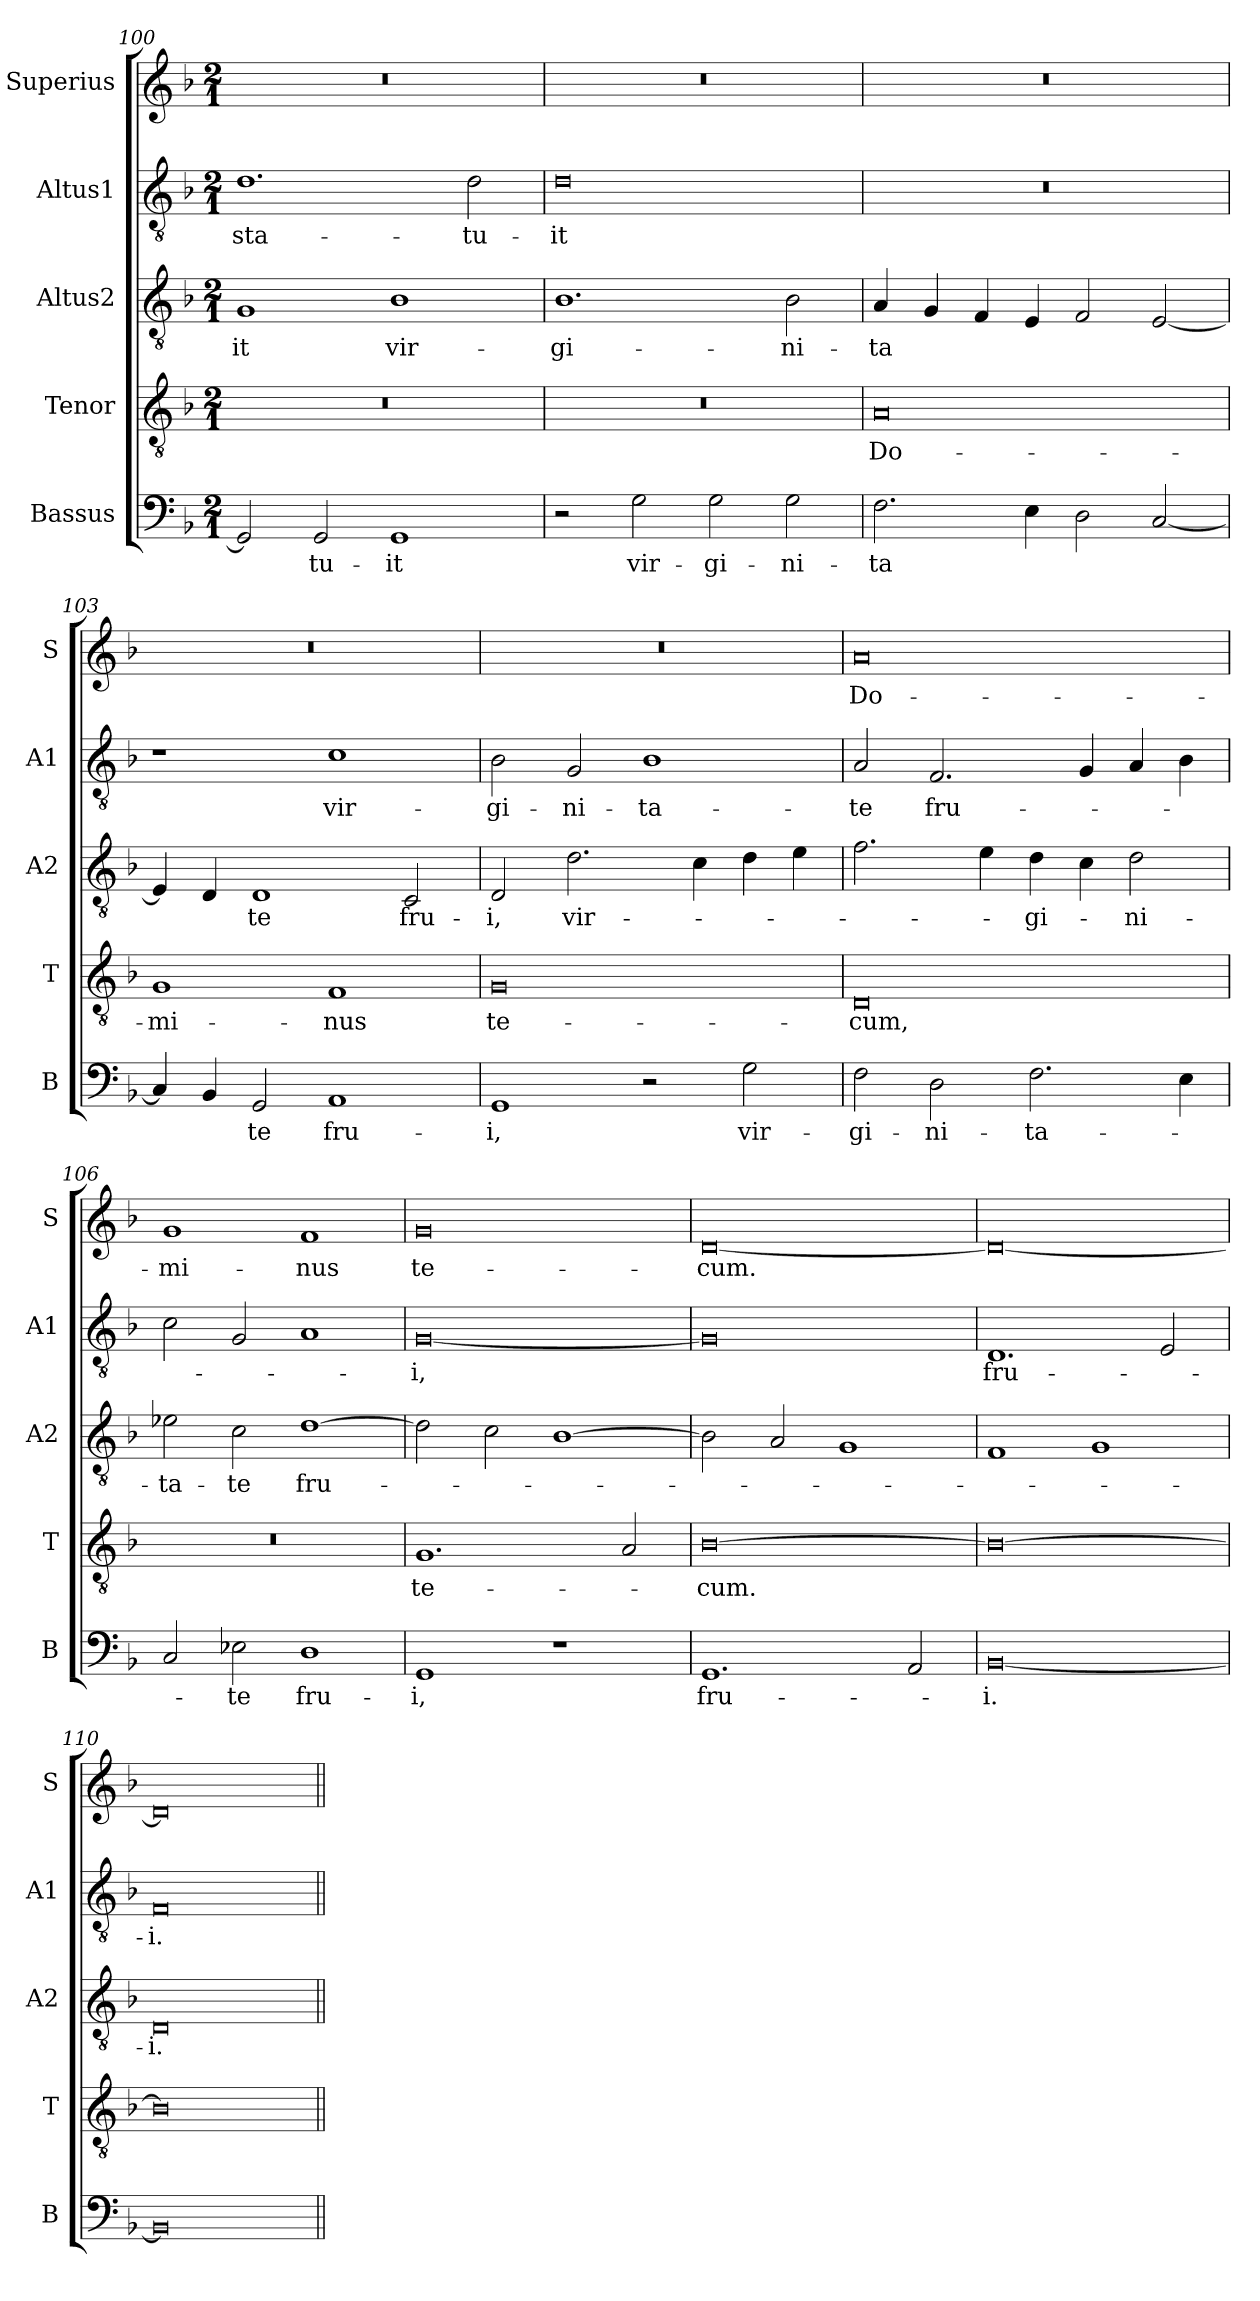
**kern	**text	**kern	**text	**kern	**text	**kern	**text	**kern	**text
*part5	*part5	*part4	*part4	*part3	*part3	*part2	*part2	*part1	*part1
*staff5	*staff5	*staff4	*staff4	*staff3	*staff3	*staff2	*staff2	*staff1	*staff1
*I"Bassus	*	*I"Tenor	*	*I"Altus2	*	*I"Altus1	*	*I"Superius	*
*I'B	*	*I'T	*	*I'A2	*	*I'A1	*	*I'S	*
*clefF4	*	*clefGv2	*	*clefGv2	*	*clefGv2	*	*clefG2	*
*k[b-]	*	*k[b-]	*	*k[b-]	*	*k[b-]	*	*k[b-]	*
*M2/1	*	*M2/1	*	*M2/1	*	*M2/1	*	*M2/1	*
=100	=100	=100	=100	=100	=100	=100	=100	=100	=100
2GG/]	.	0r	.	1G	-it	1.d	sta-	0r	.
2GG/	-tu-	.	.	.	.	.	.	.	.
1GG	-it	.	.	1B-	vir-	.	.	.	.
.	.	.	.	.	.	2d\	-tu-	.	.
=101	=101	=101	=101	=101	=101	=101	=101	=101	=101
2r	.	0r	.	1.B-	-gi-	0d	-it	0r	.
2G\	vir-	.	.	.	.	.	.	.	.
2G\	-gi-	.	.	.	.	.	.	.	.
2G\	-ni-	.	.	2B-\	-ni-	.	.	.	.
=102	=102	=102	=102	=102	=102	=102	=102	=102	=102
2.F\	-ta	0A	Do-	4A/	-ta	0r	.	0r	.
.	.	.	.	4G/	.	.	.	.	.
.	.	.	.	4F/	.	.	.	.	.
4E\	.	.	.	4E/	.	.	.	.	.
2D\	.	.	.	2F/	.	.	.	.	.
[2C/	.	.	.	[2E/	.	.	.	.	.
=103	=103	=103	=103	=103	=103	=103	=103	=103	=103
4C/]	.	1G	-mi-	4E/]	.	1r	.	0r	.
4BB-/	.	.	.	4D/	.	.	.	.	.
2GG/	te	.	.	1D	te	.	.	.	.
1AA	fru-	1F	-nus	.	.	1c	vir-	.	.
.	.	.	.	2C/	fru-	.	.	.	.
=104	=104	=104	=104	=104	=104	=104	=104	=104	=104
1GG	-i,	0G	te-	2D/	-i,	2B-\	-gi-	0r	.
.	.	.	.	2.d\	vir-	2G/	-ni-	.	.
2r	.	.	.	.	.	1B-	-ta-	.	.
.	.	.	.	4c\	.	.	.	.	.
2G\	vir-	.	.	4d\	.	.	.	.	.
.	.	.	.	4e\	.	.	.	.	.
=105	=105	=105	=105	=105	=105	=105	=105	=105	=105
2F\	-gi-	0D	-cum,	2.f\	.	2A/	-te	0a	Do-
2D\	-ni-	.	.	.	.	2.F/	fru-	.	.
.	.	.	.	4e\	.	.	.	.	.
2.F\	-ta-	.	.	4d\	-gi-	.	.	.	.
.	.	.	.	4c\	.	4G/	.	.	.
.	.	.	.	2d\	-ni-	4A/	.	.	.
4E\	.	.	.	.	.	4B-\	.	.	.
=106	=106	=106	=106	=106	=106	=106	=106	=106	=106
2C/	.	0r	.	2e-X\	-ta-	2c\	.	1g	-mi-
2E-X\	-te	.	.	2c\	-te	2G/	.	.	.
1D	fru-	.	.	[1d	fru-	1A	.	1f	-nus
=107	=107	=107	=107	=107	=107	=107	=107	=107	=107
1GG	-i,	1.G	te-	2d\]	.	[0G	-i,	0g	te-
.	.	.	.	2c\	.	.	.	.	.
1r	.	.	.	[1B-	.	.	.	.	.
.	.	2A/	.	.	.	.	.	.	.
=108	=108	=108	=108	=108	=108	=108	=108	=108	=108
1.GG	fru-	[0B-	-cum.	2B-\]	.	0G]	.	[0d	-cum.
.	.	.	.	2A/	.	.	.	.	.
.	.	.	.	1G	.	.	.	.	.
2AA/	.	.	.	.	.	.	.	.	.
=109	=109	=109	=109	=109	=109	=109	=109	=109	=109
[0BB-	-i.	0B-_	.	1F	.	1.D	fru-	0d_	.
.	.	.	.	1G	.	.	.	.	.
.	.	.	.	.	.	2E/	.	.	.
=110	=110	=110	=110	=110	=110	=110	=110	=110	=110
0BB-]	.	0B-]	.	0D	-i.	0F	-i.	0d]	.
=||	=||	=||	=||	=||	=||	=||	=||	=||	=||
*-	*-	*-	*-	*-	*-	*-	*-	*-	*-
